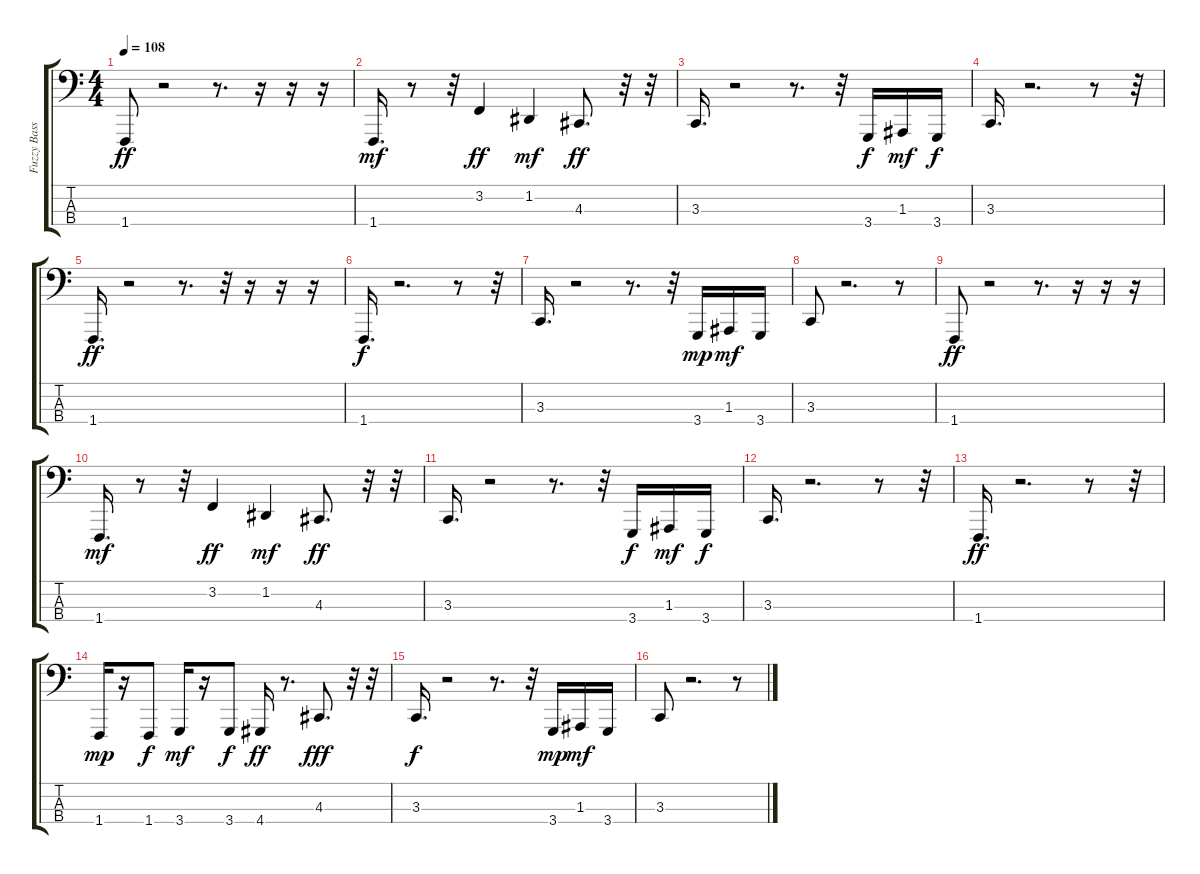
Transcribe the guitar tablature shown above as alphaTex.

\track ("Fuzzy Bass" "Fuzzy Bass") {instrument lead8bassandlead}
\staff {score tabs}
\tuning (G2 D2 A1 E1) {hide}
\ts (4 4)
\tempo 108
\clef f4
\ks c
1.4.8{dy ff} r.2 r.8{d} r.16 r.16 r.16 |
1.4.16{d dy mf} r.8 r.32 3.2.4{dy ff} 1.2.4{dy mf} 4.3.8{d dy ff} r.32 r.32 |
3.3.16{d} r.2 r.8{d} r.32 3.4.16{dy f} 1.3.16{dy mf} 3.4.16{dy f} |
3.3.16{d} r.2{d} r.8 r.32 |
1.4.16{d dy ff} r.2 r.8{d} r.32 r.16 r.16 r.16 |
1.4.16{d dy f} r.2{d} r.8 r.32 |
3.3.16{d} r.2 r.8{d} r.32 3.4.16{dy mp} 1.3.16{dy mf} 3.4.16 |
3.3.8 r.2{d} r.8 |
1.4.8{dy ff} r.2 r.8{d} r.16 r.16 r.16 |
1.4.16{d dy mf} r.8 r.32 3.2.4{dy ff} 1.2.4{dy mf} 4.3.8{d dy ff} r.32 r.32 |
3.3.16{d} r.2 r.8{d} r.32 3.4.16{dy f} 1.3.16{dy mf} 3.4.16{dy f} |
3.3.16{d} r.2{d} r.8 r.32 |
1.4.16{d dy ff} r.2{d} r.8 r.32 |
1.4.16{dy mp} r.16 1.4.8{dy f} 3.4.16{dy mf} r.16 3.4.8{dy f} 4.4.16{dy ff} r.8{d} 4.3.8{d dy fff} r.32 r.32 |
3.3.16{d dy f} r.2 r.8{d} r.32 3.4.16{dy mp} 1.3.16{dy mf} 3.4.16 |
3.3.8 r.2{d} r.8
